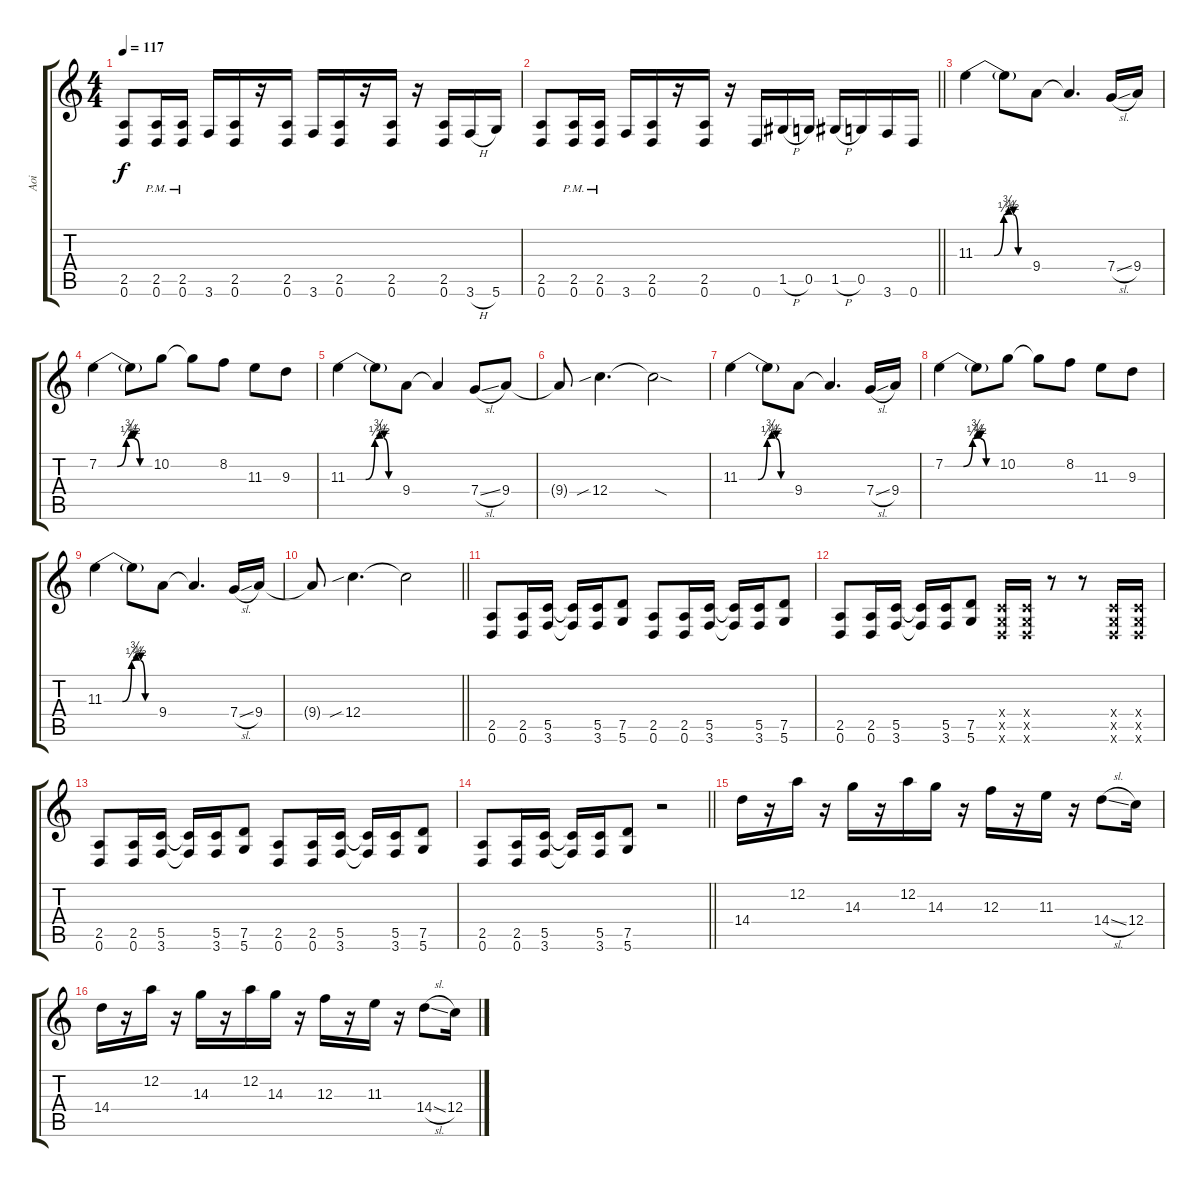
\track ("Aoi" "Aoi") {instrument distortionguitar}
\staff {score tabs}
\tuning (D4 A3 F3 C3 G2 D2) {hide}
\ts (4 4)
\tempo 117
\clef g2
\ks c
(2.5 0.6).8{dy f} (2.5{pm} 0.6{pm}).16 (2.5{pm} 0.6{pm}).16 3.6.16 (2.5 0.6).16 r.16 (2.5 0.6).16 3.6.16 (2.5 0.6).16 r.16 (2.5 0.6).16 r.16 (2.5 0.6).16 3.6{h}.16 5.6.16 |
\barLineRight lightlight
(2.5 0.6).8 (2.5{pm} 0.6{pm}).16 (2.5{pm} 0.6{pm}).16 3.6.16 (2.5 0.6).16 r.16 (2.5 0.6).16 r.16 0.6.16 1.5{h}.16 0.5.16 1.5{h}.16 0.5.16 3.6.16 0.6.16 |
11.3{be (custom 0 0 20 0 30 2 35 3 40 2 45 0 50 0 60 0)}.4{instrument overdrivenguitar} 11.3{t}.8 9.4.8 9.4{t}.4{d} 7.4{sl}.16 9.4.16 |
7.2{be (custom 0 0 20 0 30 2 35 3 39 2 45 0 50 0 60 0)}.4 7.2{t}.8 10.2.8 10.2{t}.8 8.2.8 11.3.8 9.3.8 |
11.3{be (custom 0 0 20 0 30 2 35 3 40 2 45 0 60 0)}.4 11.3{t}.8 9.4.8 9.4{t}.4 7.4{sl}.8 9.4.8 |
9.4{t}.8 12.4{sib}.4{d} 12.4{sod t}.2 |
11.3{be (custom 0 0 20 0 30 2 35 3 40 2 45 0 50 0 60 0)}.4 11.3{t}.8 9.4.8 9.4{t}.4{d} 7.4{sl}.16 9.4.16 |
7.2{be (custom 0 0 20 0 30 2 35 3 39 2 45 0 50 0 60 0)}.4 7.2{t}.8 10.2.8 10.2{t}.8 8.2.8 11.3.8 9.3.8 |
11.3{be (custom 0 0 20 0 30 2 35 3 40 2 45 0 50 0 60 0)}.4 11.3{t}.8 9.4.8 9.4{t}.4{d} 7.4{sl}.16 9.4.16 |
\barLineRight lightlight
9.4{t}.8 12.4{sib}.4{d} 12.4{t}.2 |
(2.5 0.6).8{instrument distortionguitar} (2.5 0.6).16 (5.5 3.6).16 (5.5{t} 3.6{t}).16 (5.5 3.6).16 (7.5 5.6).8 (2.5 0.6).8 (2.5 0.6).16 (5.5 3.6).16 (5.5{t} 3.6{t}).16 (5.5 3.6).16 (7.5 5.6).8 |
(2.5 0.6).8 (2.5 0.6).16 (5.5 3.6).16 (5.5{t} 3.6{t}).16 (5.5 3.6).16 (7.5 5.6).8 (0.4{x} 0.5{x} 0.6{x}).16 (0.4{x} 0.5{x} 0.6{x}).16 r.8 r.8 (0.4{x} 0.5{x} 0.6{x}).16 (0.4{x} 0.5{x} 0.6{x}).16 |
(2.5 0.6).8 (2.5 0.6).16 (5.5 3.6).16 (5.5{t} 3.6{t}).16 (5.5 3.6).16 (7.5 5.6).8 (2.5 0.6).8 (2.5 0.6).16 (5.5 3.6).16 (5.5{t} 3.6{t}).16 (5.5 3.6).16 (7.5 5.6).8 |
\barLineRight lightlight
(2.5 0.6).8 (2.5 0.6).16 (5.5 3.6).16 (5.5{t} 3.6{t}).16 (5.5 3.6).16 (7.5 5.6).8 r.2 |
14.4.16{instrument overdrivenguitar} r.16 12.2.16 r.16 14.3.16 r.16 12.2.16 14.3.16 r.16 12.3.16 r.16 11.3.16 r.16 14.4{sl}.8 12.4.16 |
14.4.16 r.16 12.2.16 r.16 14.3.16 r.16 12.2.16 14.3.16 r.16 12.3.16 r.16 11.3.16 r.16 14.4{sl}.8 12.4.16
